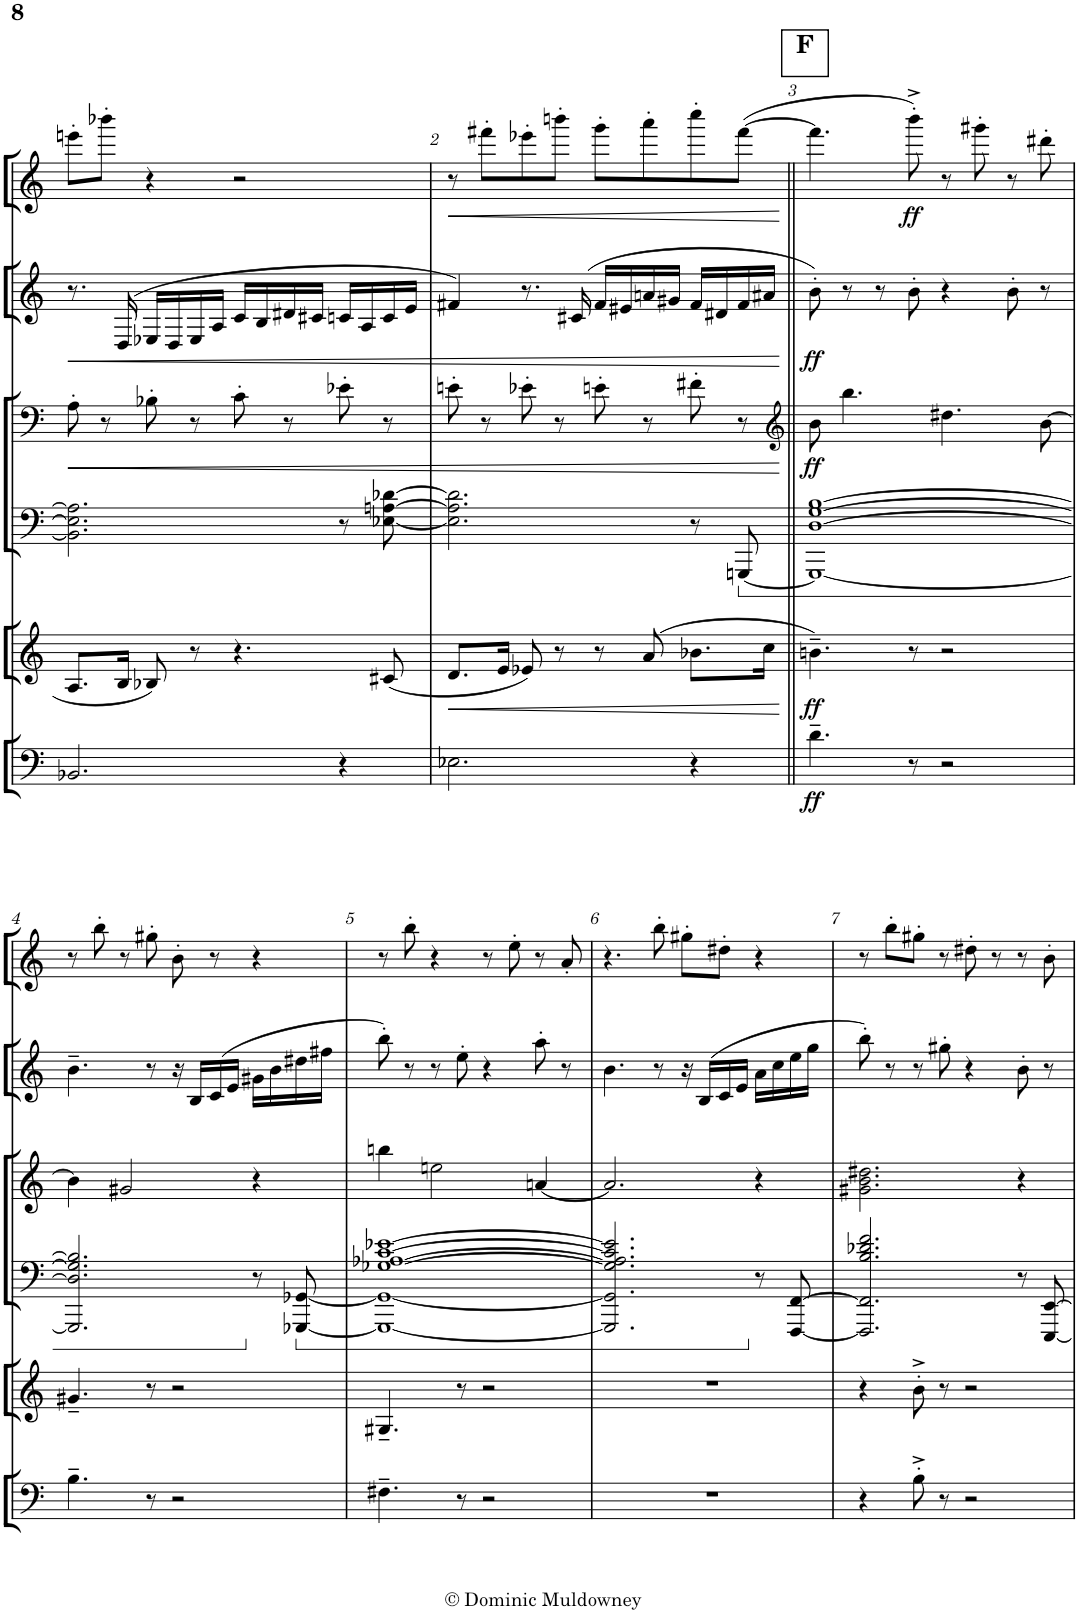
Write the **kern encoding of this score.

**kern	**dynam	**kern	**dynam	**kern	**kern	**dynam	**kern	**dynam	**kern	**dynam
*part6	*part6	*part5	*part5	*part4	*part3	*part3	*part2	*part2	*part1	*part1
*staff6	*staff6	*staff5	*staff5	*staff4	*staff3	*staff3	*staff2	*staff2	*staff1	*staff1
*I"VC	*	*I"VLN	*	*I"LH	*I"RH	*	*I"clt l	*	*I"flt	*
!!LO:PB:g=z
*clefF4	*	*clefG2	*	*clefF4	*clefF4	*	*clefG2	*	*clefG2	*
*k[]	*	*k[]	*	*k[]	*k[]	*	*k[]	*	*k[]	*
*M4/4	*	*M4/4	*	*M4/4	*M4/4	*	*M4/4	*	*M4/4	*
=1	=1	=1	=1	=1	=1	=1	=1	=1	=1	=1
!	!	!	!	!	!	!LO:HP:b	!	!LO:HP:b	!	!
2.BB-X/	.	8.A/L	.	2.BB-\] 2.E\] 2.A-\]	8A'\	<	8.r	<	8eeen'\L	.
.	.	.	.	.	8r	.	.	.	8bbb-X'\J	.
.	.	16B/Jk	.	.	.	.	(>16D/	.	.	.
.	.	8B-X/	.	.	8B-X'\	.	16E-X/LL	.	4r	.
.	.	.	.	.	.	.	16D/	.	.	.
.	.	8r	.	.	8r	.	16E-/	.	.	.
.	.	.	.	.	.	.	16A/JJ	.	.	.
.	.	4.r	.	.	8c'\	.	16c/LL	.	2r	.
.	.	.	.	.	.	.	16B/	.	.	.
.	.	.	.	.	8r	.	16d#X/	.	.	.
.	.	.	.	.	.	.	16c#X/JJ	.	.	.
4r	.	.	.	8r	8e-X'\	.	16cn/LL	.	.	.
.	.	.	.	.	.	.	16A/	.	.	.
.	.	(8c#X/	.	[8E-X\ [8An\ [8d-X\	8r	.	16c/	.	.	.
.	.	.	.	.	.	.	16e/JJ	.	.	.
=2	=2	=2	=2	=2	=2	=2	=2	=2	=2	=2
!	!	!	!LO:HP:b	!	!	!	!	!	!	!LO:HP:b
2.E-X\	.	8.d/L	<	2.E-\] 2.A\] 2.d-\]	8en'\	.	4f#X/)	.	8r	<
.	.	.	.	.	8r	.	.	.	8fff#X'\L	.
.	.	16e/Jk	.	.	.	.	.	.	.	.
.	.	8e-X/)	.	.	8e-X'\	.	8.r	.	8eee-X'\	.
.	.	8r	.	.	8r	.	.	.	8bbbn'\J	.
.	.	.	.	.	.	.	(>16c#X/	.	.	.
.	.	8r	.	.	8en'\	.	16f#/LL	.	8ggg'\L	.
.	.	.	.	.	.	.	16e#X/	.	.	.
.	.	(8a/	.	.	8r	.	16an/	.	8aaa'\	.
.	.	.	.	.	.	.	16g#X/JJ	.	.	.
4r	.	8.b-X\L	.	8r	8f#X'\	.	16f#/LL	.	8cccc'\	.
.	.	.	.	.	.	.	16d#X/	.	.	.
*	*	*	*	*ped	*	*	*	*	*	*
.	.	.	.	[<8GGGn/	8r	.	16f#/	.	([8fff#\J	.
.	.	16cc\Jk	.	.	.	.	16a#X/JJ	.	.	.
.	.	.	[	.	.	[	.	[	.	[
!!LO:REH:place=s1:a:t=
!!LO:REH:place=s1:a:B:cj:fs=14:t=F
=3||	=3||	=3||	=3||	=3||	=3||	=3||	=3||	=3||	=3||	=3||
*	*	*	*	*	*clefG2	*	*	*	*	*
*	*	*	*	*^	*	*	*	*	*	*
!	!LO:DY:b	!	!LO:DY:b	!	!	!	!LO:DY:b	!	!LO:DY:b	!	!
4.d~\	ff	4.bn~\)	ff	[1D [1G [1B	1GGG_	8b\	ff	8b'\)	ff	4.fff#\]	.
.	.	.	.	.	.	4.bb\	.	8r	.	.	.
.	.	.	.	.	.	.	.	8r	.	.	.
!	!	!	!	!	!	!	!	!	!	!	!LO:DY:b
8r	.	8r	.	.	.	.	.	8b'\	.	8bbb'^\)	ff
2r	.	2r	.	.	.	4.dd#X\	.	4r	.	8r	.
.	.	.	.	.	.	.	.	.	.	8ggg#X'\	.
.	.	.	.	.	.	.	.	8b'\	.	8r	.
.	.	.	.	.	.	[8b\	.	8r	.	8ddd#X'\	.
*	*	*	*	*v	*v	*	*	*	*	*	*
!!LO:LB:g=z
=4	=4	=4	=4	=4	=4	=4	=4	=4	=4	=4
4.B~\	.	4.g#X~/	.	2.GGG/] 2.D/] 2.G/] 2.B/]	4b\]	.	4.b~\	.	8r	.
.	.	.	.	.	.	.	.	.	8bb'\	.
.	.	.	.	.	2g#X/	.	.	.	8r	.
8r	.	8r	.	.	.	.	8r	.	8gg#X'\	.
2r	.	2r	.	.	.	.	16r	.	8b'\	.
.	.	.	.	.	.	.	16B/LL	.	.	.
.	.	.	.	.	.	.	(16c/	.	8r	.
.	.	.	.	.	.	.	16e/JJ	.	.	.
*	*	*	*	*Xped	*	*	*	*	*	*
.	.	.	.	8r	4r	.	16g#X\LL	.	4r	.
.	.	.	.	.	.	.	16b\	.	.	.
*	*	*	*	*ped	*	*	*	*	*	*
.	.	.	.	[8GGG-X/ [8GG-X/	.	.	16dd#X\	.	.	.
.	.	.	.	.	.	.	16ff#X\JJ	.	.	.
=5	=5	=5	=5	=5	=5	=5	=5	=5	=5	=5
*	*	*	*	*^	*	*	*	*	*	*
4.F#X~\	.	4.G#X~/	.	[1G-X [1A-X [1c [1e-X	1GGG-_ 1GG-_	4bbn\	.	8bb'\)	.	8r	.
.	.	.	.	.	.	.	.	8r	.	8bb'\	.
.	.	.	.	.	.	2een\	.	8r	.	4r	.
8r	.	8r	.	.	.	.	.	8ee'\	.	.	.
2r	.	2r	.	.	.	.	.	4r	.	8r	.
.	.	.	.	.	.	.	.	.	.	8ee'\	.
.	.	.	.	.	.	[4an/	.	8aa'\	.	8r	.
.	.	.	.	.	.	.	.	8r	.	8a'/	.
*	*	*	*	*v	*v	*	*	*	*	*	*
=6	=6	=6	=6	=6	=6	=6	=6	=6	=6	=6
1r	.	1r	.	2.GGG-/] 2.GG-/] 2.G-/] 2.A-/] 2.c/] 2.e-/]	2.a/]	.	4.b\	.	4.r	.
.	.	.	.	.	.	.	8r	.	8bb'\	.
.	.	.	.	.	.	.	16r	.	8gg#X'\L	.
.	.	.	.	.	.	.	(16B/LL	.	.	.
.	.	.	.	.	.	.	16c/	.	8dd#X'\J	.
.	.	.	.	.	.	.	16e/JJ	.	.	.
*	*	*	*	*Xped	*	*	*	*	*	*
.	.	.	.	8r	4r	.	16a\LL	.	4r	.
.	.	.	.	.	.	.	16cc\	.	.	.
.	.	.	.	[8FFF/ [8FF/	.	.	16ee\	.	.	.
.	.	.	.	.	.	.	16gg\JJ	.	.	.
=7	=7	=7	=7	=7	=7	=7	=7	=7	=7	=7
4r	.	4r	.	2.FFF/] 2.FF/] 2.B/ 2.d-X/ 2.f/	2.g#X\ 2.b\ 2.dd#X\	.	8bb'\)	.	8r	.
.	.	.	.	.	.	.	8r	.	8bb'\L	.
8B'^\	.	8b'^\	.	.	.	.	8r	.	8gg#X'\J	.
8r	.	8r	.	.	.	.	8gg#X'\	.	8r	.
2r	.	2r	.	.	.	.	4r	.	8dd#X'\	.
.	.	.	.	.	.	.	.	.	8r	.
.	.	.	.	8r	4r	.	8b'\	.	8r	.
.	.	.	.	[8EEE/ [8EE/	.	.	8r	.	8b'\	.
=	=	=	=	=	=	=	=	=	=	=
*-	*-	*-	*-	*-	*-	*-	*-	*-	*-	*-
